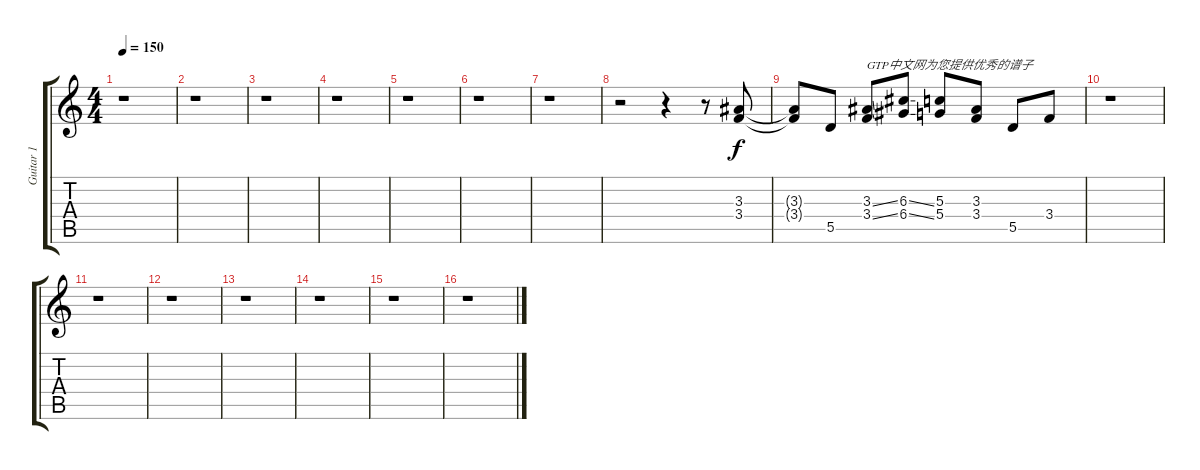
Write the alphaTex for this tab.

\track ("Guitar 1" "Guitar 1") {instrument electricguitarclean}
\staff {score tabs}
\tuning (E4 B3 G3 D3 A2 E2) {hide}
\ts (4 4)
\tempo 150
\clef g2
\ks c
r.1{dy f instrument electricguitarclean} |
r.1 |
r.1 |
r.1 |
r.1 |
r.1 |
r.1 |
r.2 r.4 r.8 (3.3 3.4).8 |
(3.3{t} 3.4{t}).8 5.5.8 (3.3{ss} 3.4{ss}).8{txt "GTP中文网为您提供优秀的谱子"} (6.3{ss} 6.4{ss}).8 (5.3 5.4).8 (3.3 3.4).8 5.5.8 3.4.8 |
r.1 |
r.1 |
r.1 |
r.1 |
r.1 |
r.1 |
r.1
